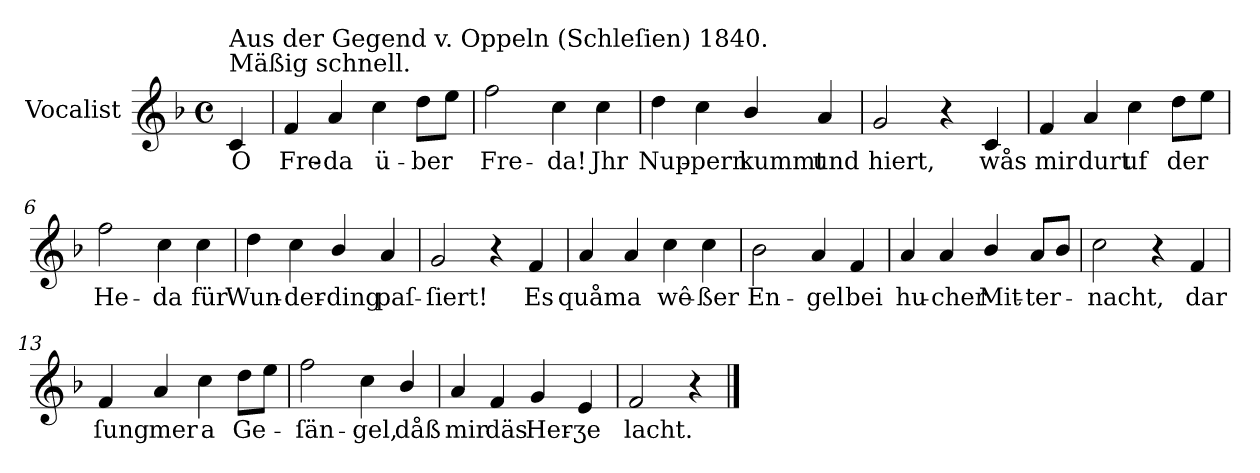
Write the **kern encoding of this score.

**kern	**text
*part1	*part1
*staff1	*staff1
*I"Vocalist	*
*k[b-]	*
*F:	*
*M4/4	*
*met(c)	*
=	=
!LO:TX:a:t=Mäßig schnell.	!
!LO:TX:a:t=Aus der Gegend v. Oppeln (Schleſien) 1840.	!
4c	O
=1	=1
4f	Fre-
4a	-da
4cc	ü-
8ddL	-ber
8eeJ	.
=2	=2
2ff	Fre-
4cc	-da!
4cc	Jhr
=3	=3
4dd	Nup-
4cc	-pern
4b-/	kummt
4a	und
=4	=4
2g	hiert,
4r	.
4c	wås
=5	=5
4f	mir
4a	durt
4cc	uf
8ddL	der
8eeJ	.
=6	=6
2ff	He-
4cc	-da
4cc	für
=7	=7
4dd	Wun-
4cc	-der-
4b-/	-ding
4a	paſ-
=8	=8
2g	-ſiert!
4r	.
4f	Es
=9	=9
4a	quåm
4a	a
4cc	wê-
4cc	-ßer
=10	=10
2b-	En-
4a	-gel
4f	bei
=11	=11
4a	hu-
4a	-cher
4b-/	Mit-
8aL	-ter-
8b-J	.
=12	=12
2cc	-nacht,
4r	.
4f	dar
=13	=13
4f	ſung
4a	mer
4cc	a
8ddL	Ge-
8eeJ	.
=14	=14
2ff	-ſän-
4cc	-gel,
4b-/	dåß
=15	=15
4a	mir
4f	däs
4g	Her-
4e	-ʒe
=16	=16
2f	lacht.
4r	.
==	==
*-	*-
